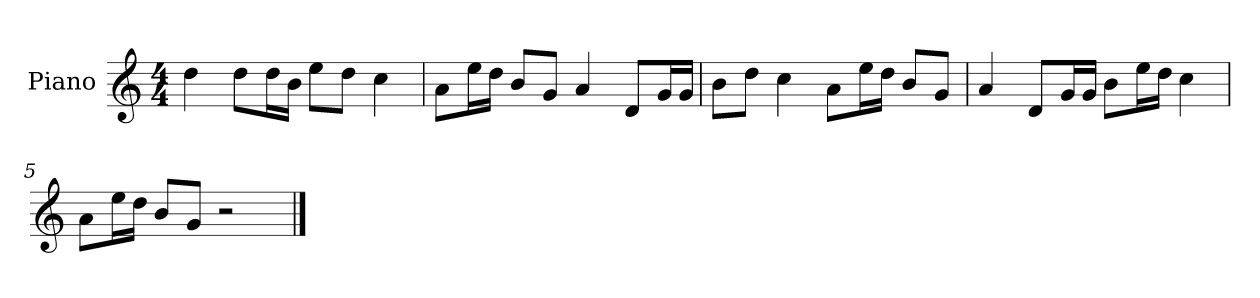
**kern
*part1
*staff1
*I"Piano
*I'P-no
*clefG2
*k[]
*M4/4
*MM90
=1
4dd\
8dd\L
16dd\L
16b\JJ
8ee\L
8dd\J
4cc\
=2
8a\L
16ee\L
16dd\JJ
8b/L
8g/J
4a/
8d/L
16g/L
16g/JJ
=3
8b\L
8dd\J
4cc\
8a\L
16ee\L
16dd\JJ
8b/L
8g/J
=4
4a/
8d/L
16g/L
16g/JJ
8b\L
16ee\L
16dd\JJ
4cc\
=5
8a\L
16ee\L
16dd\JJ
8b/L
8g/J
2r
==
*-
